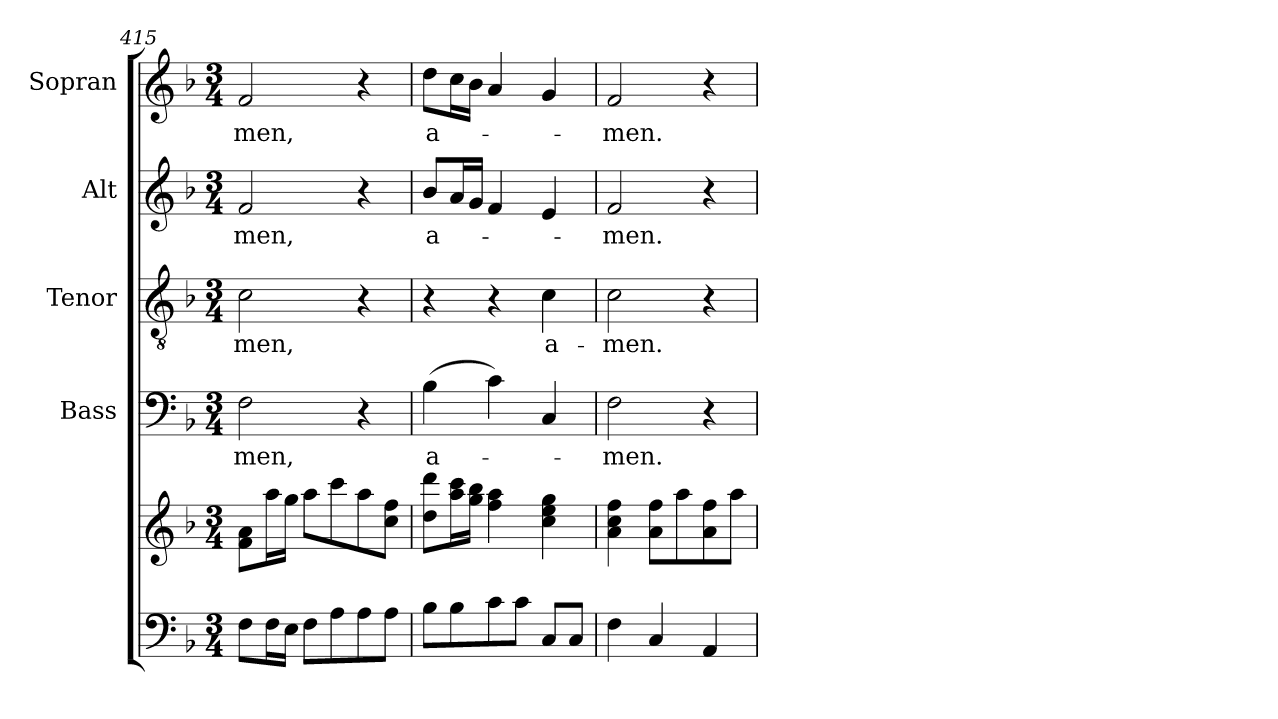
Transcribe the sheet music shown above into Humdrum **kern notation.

**kern	**kern	**kern	**text	**kern	**text	**kern	**text	**kern	**text
*part5	*part5	*part4	*part4	*part3	*part3	*part2	*part2	*part1	*part1
*staff6	*staff5	*staff4	*staff4	*staff3	*staff3	*staff2	*staff2	*staff1	*staff1
*	*	*I"Bass	*	*I"Tenor	*	*I"Alt	*	*I"Sopran	*
*	*	*I'B.	*	*I'T.	*	*I'A.	*	*I'S.	*
*clefF4	*clefG2	*clefF4	*	*clefGv2	*	*clefG2	*	*clefG2	*
*k[b-]	*k[b-]	*k[b-]	*	*k[b-]	*	*k[b-]	*	*k[b-]	*
*F:	*F:	*F:	*	*F:	*	*F:	*	*F:	*
*M3/4	*M3/4	*M3/4	*	*M3/4	*	*M3/4	*	*M3/4	*
=415	=415	=415	=415	=415	=415	=415	=415	=415	=415
!	!	!	!LO:LY:b	!	!LO:LY:b	!	!LO:LY:b	!	!LO:LY:b
8F\L	8f\ 8a\L	2F\	-men,	2c\	-men,	2f/	-men,	2f/	-men,
16F\L	16aa\L	.	.	.	.	.	.	.	.
16E\JJ	16gg\JJ	.	.	.	.	.	.	.	.
8F\L	8aa\L	.	.	.	.	.	.	.	.
8A\	8ccc\	.	.	.	.	.	.	.	.
8A\	8aa\	4r	.	4r	.	4r	.	4r	.
8A\J	8cc\ 8ff\J	.	.	.	.	.	.	.	.
=416	=416	=416	=416	=416	=416	=416	=416	=416	=416
!	!	!	!LO:LY:b	!	!	!	!LO:LY:b	!	!LO:LY:b
8B-\L	8dd\ 8ddd\L	(>4B-\	a-	4r	.	8b-/L	a-	8dd\L	a-
8B-\	16aa\ 16ccc\L	.	.	.	.	16a/L	.	16cc\L	.
.	16gg\ 16bb-\JJ	.	.	.	.	16g/JJ	.	16b-\JJ	.
8c\	4ff\ 4aa\	4c\)	.	4r	.	4f/	.	4a/	.
8c\J	.	.	.	.	.	.	.	.	.
!	!	!	!	!	!LO:LY:b	!	!	!	!
8C/L	4cc\ 4ee\ 4gg\	4C/	.	4c\	a-	4e/	.	4g/	.
8C/J	.	.	.	.	.	.	.	.	.
=417	=417	=417	=417	=417	=417	=417	=417	=417	=417
!	!	!	!LO:LY:b	!	!LO:LY:b	!	!LO:LY:b	!	!LO:LY:b
4F\	4a\ 4cc\ 4ff\	2F\	-men.	2c\	-men.	2f/	-men.	2f/	-men.
4C/	8a\ 8ff\L	.	.	.	.	.	.	.	.
.	8aa\	.	.	.	.	.	.	.	.
4AA/	8a\ 8ff\	4r	.	4r	.	4r	.	4r	.
.	8aa\J	.	.	.	.	.	.	.	.
=	=	=	=	=	=	=	=	=	=
*-	*-	*-	*-	*-	*-	*-	*-	*-	*-
